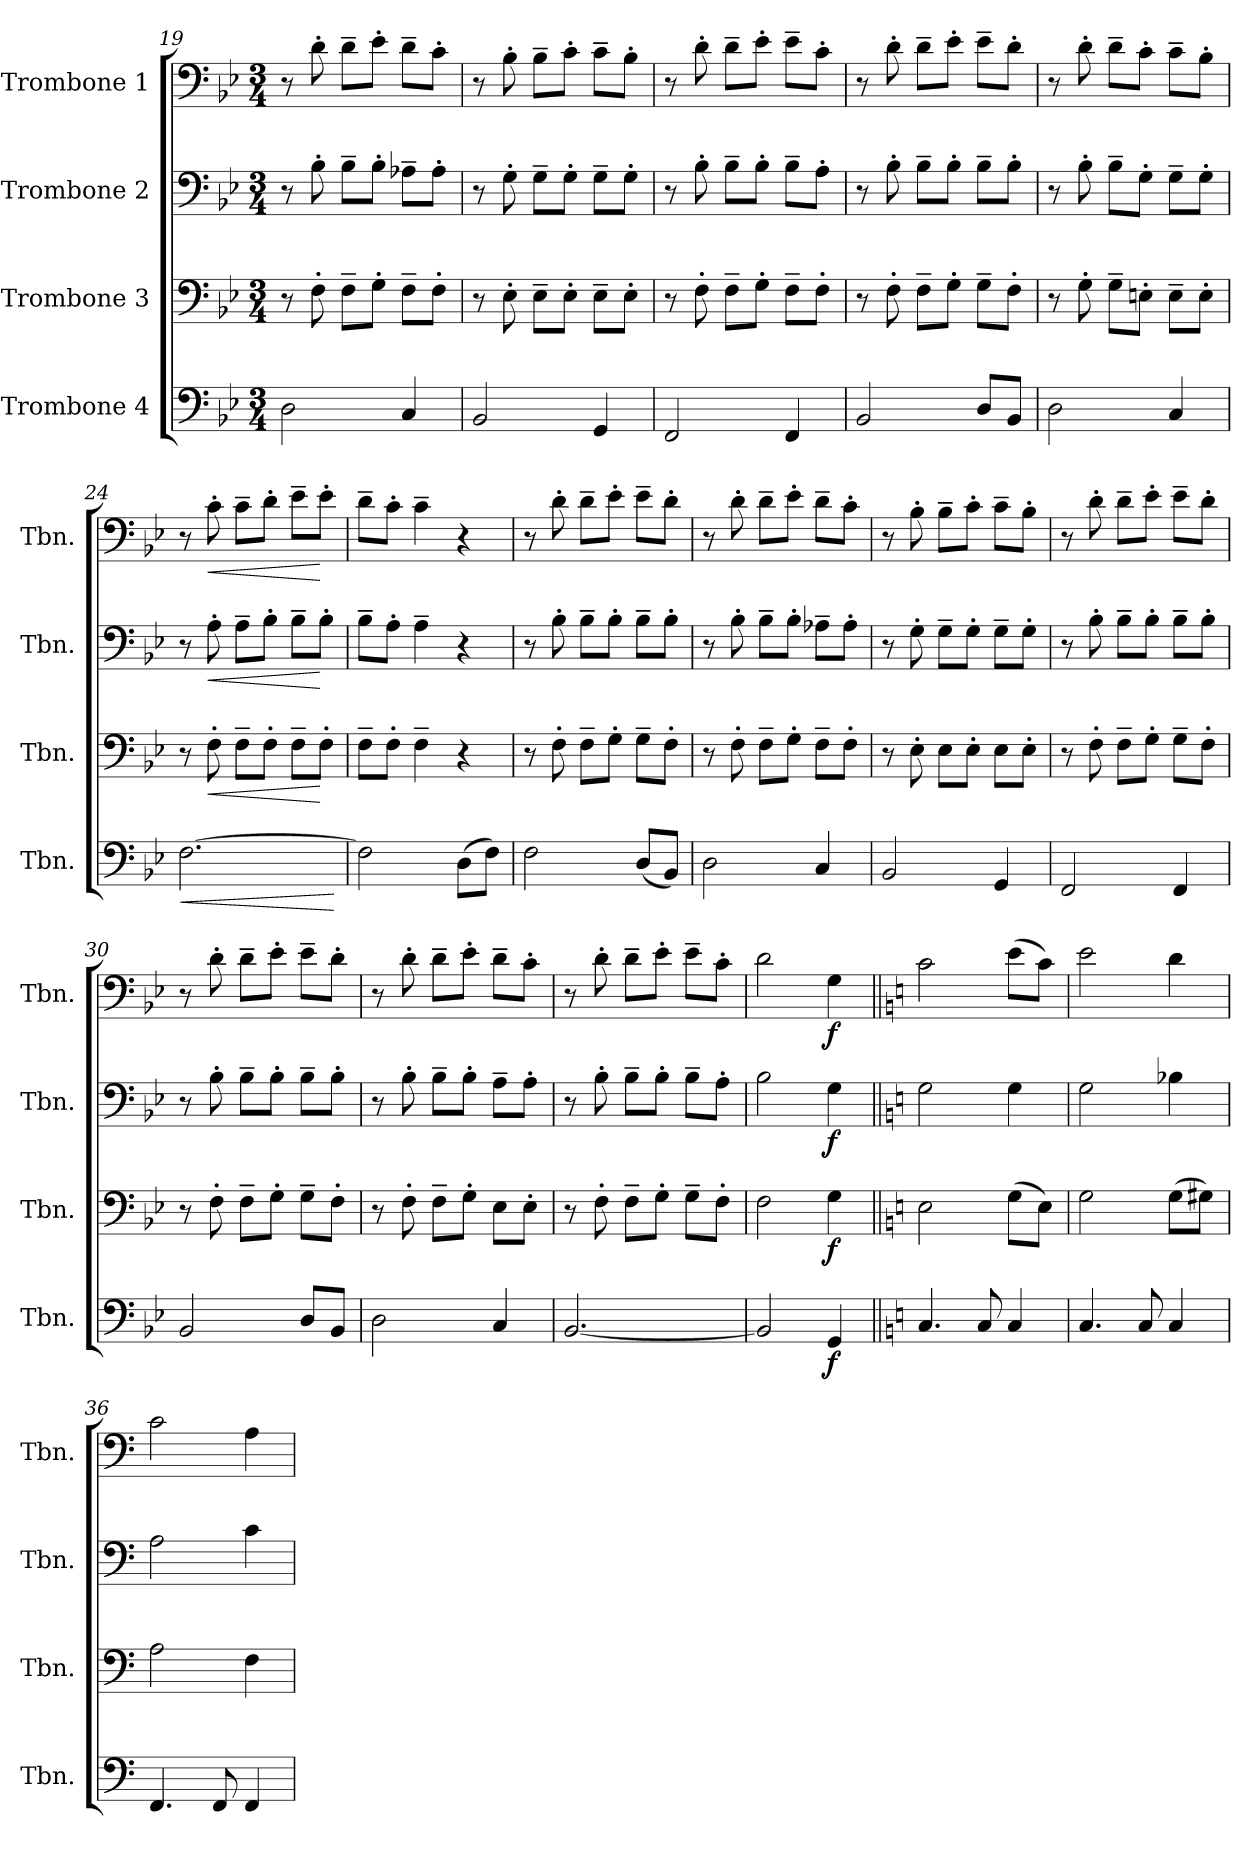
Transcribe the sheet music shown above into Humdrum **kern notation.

**kern	**dynam	**kern	**dynam	**kern	**dynam	**kern	**dynam
*part4	*part4	*part3	*part3	*part2	*part2	*part1	*part1
*staff4	*staff4	*staff3	*staff3	*staff2	*staff2	*staff1	*staff1
*I"Trombone 4	*	*I"Trombone 3	*	*I"Trombone 2	*	*I"Trombone 1	*
*I'Tbn.	*	*I'Tbn.	*	*I'Tbn.	*	*I'Tbn.	*
*clefF4	*	*clefF4	*	*clefF4	*	*clefF4	*
*k[b-e-]	*	*k[b-e-]	*	*k[b-e-]	*	*k[b-e-]	*
*B-:	*	*B-:	*	*B-:	*	*B-:	*
*M3/4	*	*M3/4	*	*M3/4	*	*M3/4	*
=19	=19	=19	=19	=19	=19	=19	=19
2Di\	.	8r	.	8r	.	8r	.
.	.	8F'i\	.	8B-'i\	.	8d'i\	.
.	.	8F~i\L	.	8B-~i\L	.	8d~i\L	.
.	.	8G'i\J	.	8B-'i\J	.	8e-'i\J	.
4Ci/	.	8F~i\L	.	8A-X~i\L	.	8d~i\L	.
.	.	8F'i\J	.	8A-'i\J	.	8c'i\J	.
=20	=20	=20	=20	=20	=20	=20	=20
2BB-i/	.	8r	.	8r	.	8r	.
.	.	8E-'i\	.	8G'i\	.	8B-'i\	.
.	.	8E-~i\L	.	8G~i\L	.	8B-~i\L	.
.	.	8E-'i\J	.	8G'i\J	.	8c'i\J	.
4GGi/	.	8E-~i\L	.	8G~i\L	.	8c~i\L	.
.	.	8E-'i\J	.	8G'i\J	.	8B-'i\J	.
=21	=21	=21	=21	=21	=21	=21	=21
2FFi/	.	8r	.	8r	.	8r	.
.	.	8F'i\	.	8B-'i\	.	8d'i\	.
.	.	8F~i\L	.	8B-~i\L	.	8d~i\L	.
.	.	8G'i\J	.	8B-'i\J	.	8e-'i\J	.
4FFi/	.	8F~i\L	.	8B-~i\L	.	8e-~i\L	.
.	.	8F'i\J	.	8A'i\J	.	8c'i\J	.
!!LO:PB:g=z
=22	=22	=22	=22	=22	=22	=22	=22
2BB-i/	.	8r	.	8r	.	8r	.
.	.	8F'i\	.	8B-'i\	.	8d'i\	.
.	.	8F~i\L	.	8B-~i\L	.	8d~i\L	.
.	.	8G'i\J	.	8B-'i\J	.	8e-'i\J	.
8Di/L	.	8G~i\L	.	8B-~i\L	.	8e-~i\L	.
8BB-i/J	.	8F'i\J	.	8B-'i\J	.	8d'i\J	.
=23	=23	=23	=23	=23	=23	=23	=23
2Di\	.	8r	.	8r	.	8r	.
.	.	8G'i\	.	8B-'i\	.	8d'i\	.
.	.	8G~i\L	.	8B-~i\L	.	8d~i\L	.
.	.	8En'i\J	.	8G'i\J	.	8c'i\J	.
4Ci/	.	8E~i\L	.	8G~i\L	.	8c~i\L	.
.	.	8E'i\J	.	8G'i\J	.	8B-'i\J	.
=24	=24	=24	=24	=24	=24	=24	=24
!	!LO:HP:b	!	!	!	!	!	!
[>2.Fi\	<	8r	.	8r	.	8r	.
!	!	!	!LO:HP:b	!	!LO:HP:b	!	!LO:HP:b
.	.	8F'i\	<	8A'i\	<	8c'i\	<
.	.	8F~i\L	.	8A~i\L	.	8c~i\L	.
.	.	8F'i\J	.	8B-'i\J	.	8d'i\J	.
.	.	8F~i\L	.	8B-~i\L	.	8e-~i\L	.
.	.	8F'i\J	[	8B-'i\J	[	8e-'i\J	[
.	[	.	.	.	.	.	.
=25	=25	=25	=25	=25	=25	=25	=25
2Fi\]	.	8F~i\L	.	8B-~i\L	.	8d~i\L	.
.	.	8F'i\J	.	8A'i\J	.	8c'i\J	.
.	.	4F~i\	.	4A~i\	.	4c~i\	.
(8Di\L	.	4r	.	4r	.	4r	.
8Fi\J)	.	.	.	.	.	.	.
=26	=26	=26	=26	=26	=26	=26	=26
2Fi\	.	8r	.	8r	.	8r	.
.	.	8F'i\	.	8B-'i\	.	8d'i\	.
.	.	8F~i\L	.	8B-~i\L	.	8d~i\L	.
.	.	8G'i\J	.	8B-'i\J	.	8e-'i\J	.
(8Di/L	.	8G~i\L	.	8B-~i\L	.	8e-~i\L	.
8BB-i/J)	.	8F'i\J	.	8B-'i\J	.	8d'i\J	.
!!LO:LB:g=z
=27	=27	=27	=27	=27	=27	=27	=27
2Di\	.	8r	.	8r	.	8r	.
.	.	8F'i\	.	8B-'i\	.	8d'i\	.
.	.	8F~i\L	.	8B-~i\L	.	8d~i\L	.
.	.	8G'i\J	.	8B-'i\J	.	8e-'i\J	.
4Ci/	.	8F~i\L	.	8A-X~i\L	.	8d~i\L	.
.	.	8F'i\J	.	8A-'i\J	.	8c'i\J	.
=28	=28	=28	=28	=28	=28	=28	=28
2BB-i/	.	8r	.	8r	.	8r	.
.	.	8E-'i\	.	8G'i\	.	8B-'i\	.
.	.	8E-i\L	.	8G~i\L	.	8B-~i\L	.
.	.	8E-'i\J	.	8G'i\J	.	8c'i\J	.
4GGi/	.	8E-i\L	.	8G~i\L	.	8c~i\L	.
.	.	8E-'i\J	.	8G'i\J	.	8B-'i\J	.
=29	=29	=29	=29	=29	=29	=29	=29
2FFi/	.	8r	.	8r	.	8r	.
.	.	8F'i\	.	8B-'i\	.	8d'i\	.
.	.	8F~i\L	.	8B-~i\L	.	8d~i\L	.
.	.	8G'i\J	.	8B-'i\J	.	8e-'i\J	.
4FFi/	.	8G~i\L	.	8B-~i\L	.	8e-~i\L	.
.	.	8F'i\J	.	8B-'i\J	.	8d'i\J	.
=30	=30	=30	=30	=30	=30	=30	=30
2BB-i/	.	8r	.	8r	.	8r	.
.	.	8F'i\	.	8B-'i\	.	8d'i\	.
.	.	8F~i\L	.	8B-~i\L	.	8d~i\L	.
.	.	8G'i\J	.	8B-'i\J	.	8e-'i\J	.
8Di/L	.	8G~i\L	.	8B-~i\L	.	8e-~i\L	.
8BB-i/J	.	8F'i\J	.	8B-'i\J	.	8d'i\J	.
=31	=31	=31	=31	=31	=31	=31	=31
2Di\	.	8r	.	8r	.	8r	.
.	.	8F'i\	.	8B-'i\	.	8d'i\	.
.	.	8F~i\L	.	8B-~i\L	.	8d~i\L	.
.	.	8G'i\J	.	8B-'i\J	.	8e-'i\J	.
4Ci/	.	8E-i\L	.	8A~i\L	.	8d~i\L	.
.	.	8E-'i\J	.	8A'i\J	.	8c'i\J	.
!!LO:LB:g=z
=32	=32	=32	=32	=32	=32	=32	=32
[<2.BB-i/	.	8r	.	8r	.	8r	.
.	.	8F'i\	.	8B-'i\	.	8d'i\	.
.	.	8F~i\L	.	8B-~i\L	.	8d~i\L	.
.	.	8G'i\J	.	8B-'i\J	.	8e-'i\J	.
.	.	8G~i\L	.	8B-~i\L	.	8e-~i\L	.
.	.	8F'i\J	.	8A'i\J	.	8c'i\J	.
=33	=33	=33	=33	=33	=33	=33	=33
2BB-i/]	.	2Fi\	.	2B-i\	.	2di\	.
4GGi/	f	4Gi\	f	4Gi\	f	4Gi\	f
=34||	=34||	=34||	=34||	=34||	=34||	=34||	=34||
*k[]	*	*k[]	*	*k[]	*	*k[]	*
*C:	*	*C:	*	*C:	*	*C:	*
4.Ci/	.	2Ei\	.	2Gi\	.	2ci\	.
8Ci/	.	.	.	.	.	.	.
4Ci/	.	(8Gi\L	.	4Gi\	.	(8ei\L	.
.	.	8Ei\J)	.	.	.	8ci\J)	.
=35	=35	=35	=35	=35	=35	=35	=35
4.Ci/	.	2Gi\	.	2Gi\	.	2ei\	.
8Ci/	.	.	.	.	.	.	.
4Ci/	.	(8Gi\L	.	4B-Xi\	.	4di\	.
.	.	8G#Xi\J)	.	.	.	.	.
=36	=36	=36	=36	=36	=36	=36	=36
4.FFi/	.	2Ai\	.	2Ai\	.	2ci\	.
8FFi/	.	.	.	.	.	.	.
4FFi/	.	4Fi\	.	4ci\	.	4Ai\	.
=	=	=	=	=	=	=	=
*-	*-	*-	*-	*-	*-	*-	*-
